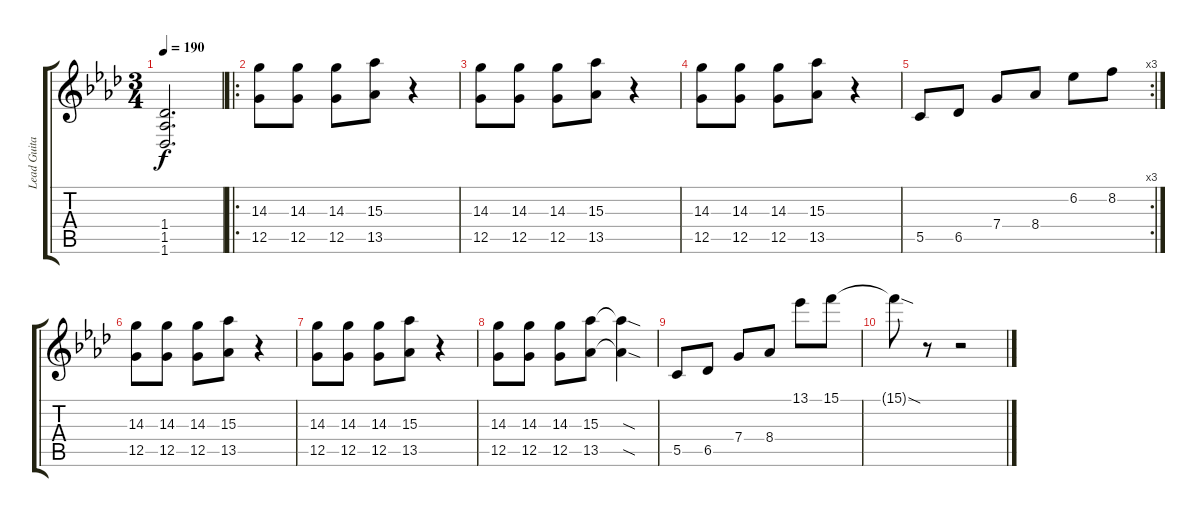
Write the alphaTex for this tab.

\track ("Lead Guitar" "Lead Guita") {instrument distortionguitar}
\staff {score tabs}
\tuning (D4 A3 F3 C3 G2 C2) {hide}
\ts (3 4)
\tempo 190
\clef g2
\ks ab
(1.4 1.5 1.6).2{d dy f} |
\ro
(14.3 12.5).8 (14.3 12.5).8 (14.3 12.5).8 (15.3 13.5).8 r.4 |
(14.3 12.5).8 (14.3 12.5).8 (14.3 12.5).8 (15.3 13.5).8 r.4 |
(14.3 12.5).8 (14.3 12.5).8 (14.3 12.5).8 (15.3 13.5).8 r.4 |
\rc 3
5.5.8 6.5.8 7.4.8 8.4.8 6.2.8 8.2.8 |
(14.3 12.5).8 (14.3 12.5).8 (14.3 12.5).8 (15.3 13.5).8 r.4 |
(14.3 12.5).8 (14.3 12.5).8 (14.3 12.5).8 (15.3 13.5).8 r.4 |
(14.3 12.5).8 (14.3 12.5).8 (14.3 12.5).8 (15.3 13.5).8 (15.3{sod t} 13.5{sod t}).4 |
5.5.8 6.5.8 7.4.8 8.4.8 13.1.8 15.1.8 |
15.1{sod t}.8 r.8 r.2
